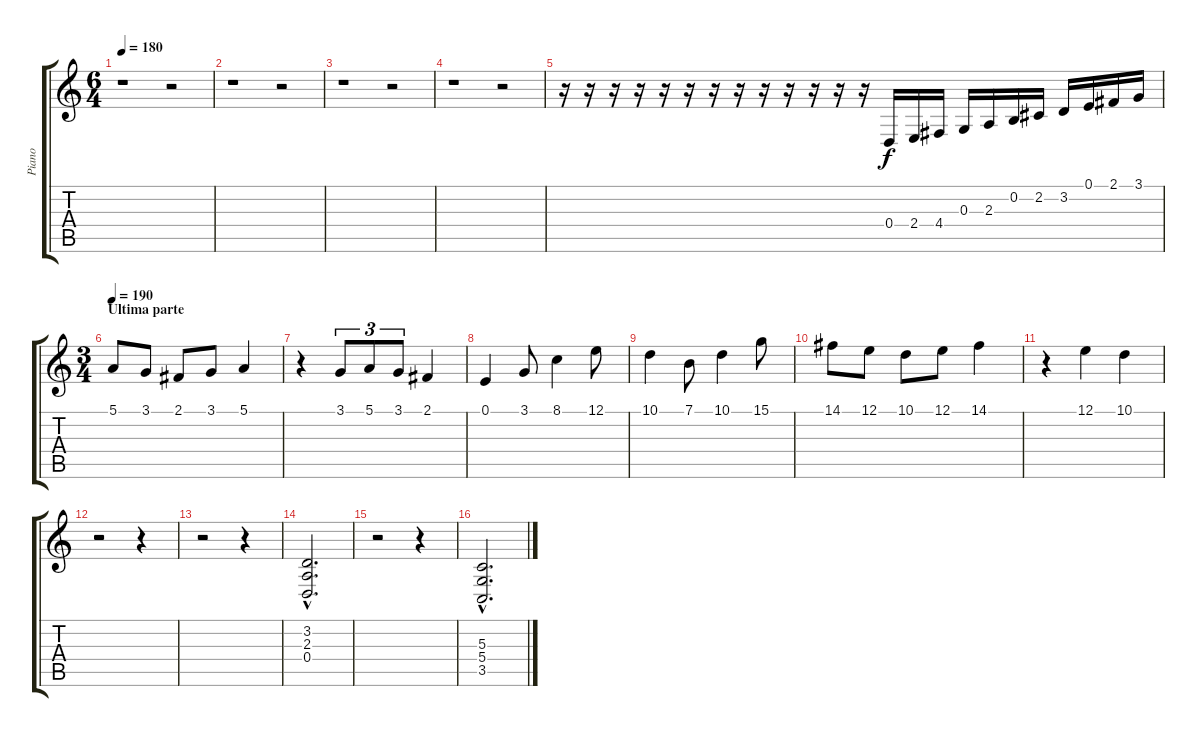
\track ("Piano" "Piano") {instrument acousticgrandpiano}
\staff {score tabs}
\tuning (E4 B3 G3 D3 A2 E2) {hide}
\ts (6 4)
\tempo 180
\clef g2
\ks c
r.1{dy f} r.2 |
r.1 r.2 |
r.1 r.2 |
r.1 r.2 |
r.16 r.16 r.16 r.16 r.16 r.16 r.16 r.16 r.16 r.16 r.16 r.16 r.16 0.4.16 2.4.16 4.4.16 0.3.16 2.3.16 0.2.16 2.2.16 3.2.16 0.1.16 2.1.16 3.1.16 |
\ts (3 4)
\section ("" "Ultima parte")
\tempo 190
5.1.8 3.1.8 2.1.8 3.1.8 5.1.4 |
r.4 3.1.8{tu (3 2)} 5.1.8{tu (3 2)} 3.1.8{tu (3 2)} 2.1.4 |
0.1.4 3.1.8 8.1.4 12.1.8 |
10.1.4 7.1.8 10.1.4 15.1.8 |
14.1.8 12.1.8 10.1.8 12.1.8 14.1.4 |
r.4 12.1.4 10.1.4 |
r.2 r.4 |
r.2 r.4 |
(3.2{hac} 2.3{hac} 0.4{hac}).2{d} |
r.2 r.4 |
(5.3{hac} 5.4{hac} 3.5{hac}).2{d}
